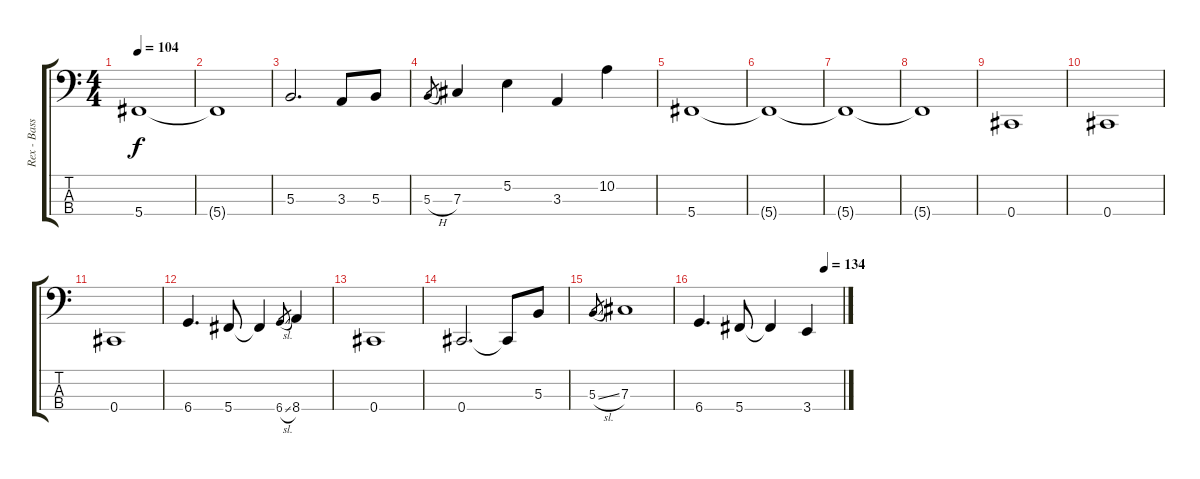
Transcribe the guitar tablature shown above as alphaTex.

\track ("Rex - Bass" "Rex - Bass") {instrument electricbasspick}
\staff {score tabs}
\tuning (E2 B1 Gb1 Db1) {hide}
\ts (4 4)
\tempo 104
\clef f4
\ks c
5.4.1{dy f} |
5.4{t}.1 |
5.3.2{d} 3.3.8 5.3.8 |
5.3{h}.8{gr} 7.3.4 5.2.4 3.3.4 10.2.4 |
5.4.1 |
5.4{t}.1 |
5.4{t}.1 |
5.4{t}.1 |
0.4.1 |
0.4.1 |
0.4.1 |
6.4.4{d} 5.4.8 5.4{t}.4 6.4{sl}.8{gr} 8.4.4 |
0.4.1 |
0.4.2{d} 0.4{t}.8 5.3.8 |
5.3{sl}.8{gr} 7.3.1 |
\tempo (134 0.875)
6.4.4{d} 5.4.8 5.4{t}.4 3.4.4
